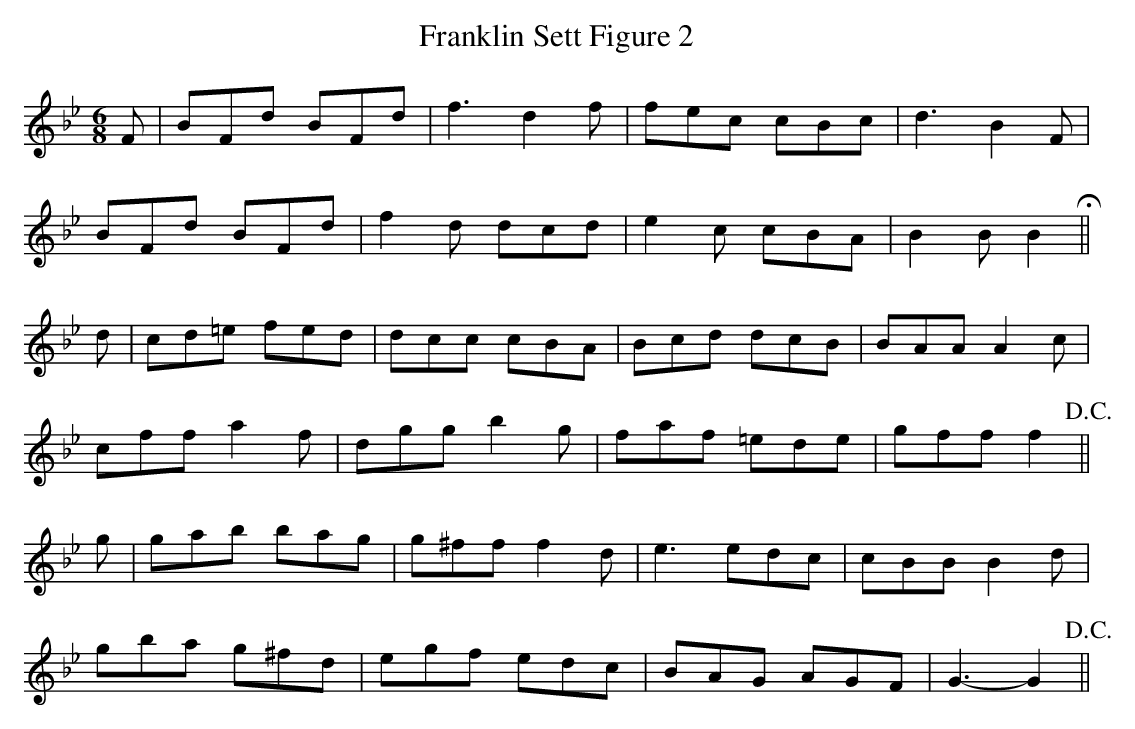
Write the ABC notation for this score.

X:1
T:Franklin Sett Figure 2
M:6/8
L:1/8
K:Bb
F|BFd BFd|f3 d2f|fec cBc|d3 B2F|
BFd BFd|f2d dcd|e2c cBA|B2B B2!fermata!||
d|cd=e fed|dcc cBA|Bcd dcB|BAA A2c|
cff a2f|dgg b2g|faf =ede|gff f2!D.C.!||
g|gab bag|g^ff f2d|e3 edc|cBB B2d|
gba g^fd|egf edc|BAG AGF|G3-G2!D.C.!||
